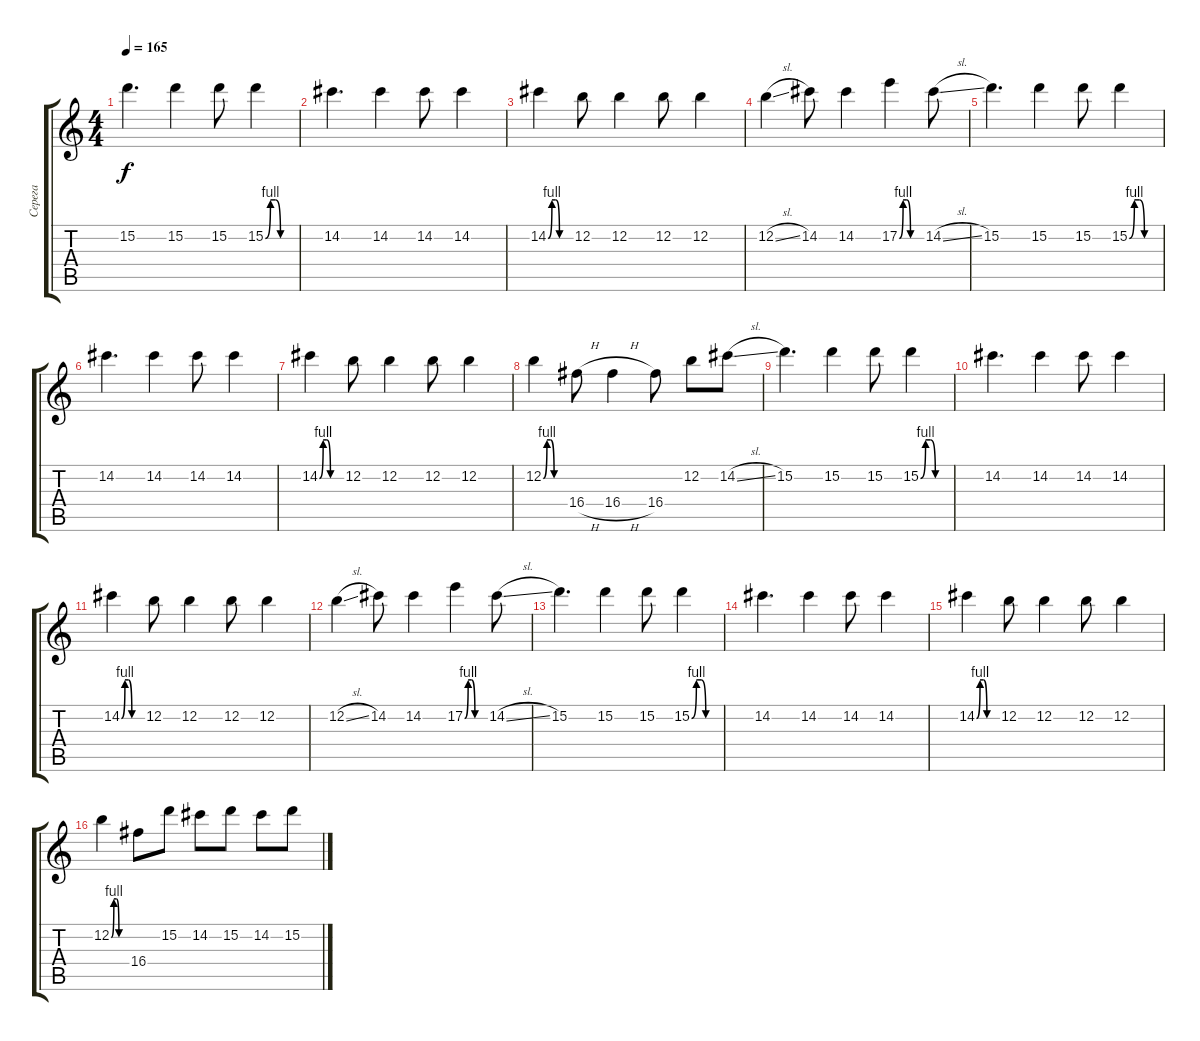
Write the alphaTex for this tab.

\track ("Серега" "Серега") {instrument distortionguitar}
\staff {score tabs}
\tuning (E4 B3 G3 D3 A2 E2) {hide}
\ts (4 4)
\tempo 165
\clef g2
\ks c
15.2.4{d dy f} 15.2.4 15.2.8 15.2{be (custom 0 0 10 4 20 4 30 0 60 0)}.4 |
14.2.4{d} 14.2.4 14.2.8 14.2.4 |
14.2{be (custom 0 0 10 4 20 4 30 0 60 0)}.4 12.2.8 12.2.4 12.2.8 12.2.4 |
12.2{sl}.4 14.2.8 14.2.4 17.2{be (custom 0 0 10 4 20 4 30 0 60 0)}.4 14.2{sl}.8 |
15.2.4{d} 15.2.4 15.2.8 15.2{be (custom 0 0 10 4 20 4 30 0 60 0)}.4 |
14.2.4{d} 14.2.4 14.2.8 14.2.4 |
14.2{be (custom 0 0 10 4 20 4 30 0 60 0)}.4 12.2.8 12.2.4 12.2.8 12.2.4 |
12.2{be (custom 0 0 10 4 20 4 30 0 60 0)}.4 16.4{h}.8 16.4{h}.4 16.4.8 12.2.8 14.2{sl}.8 |
15.2.4{d} 15.2.4 15.2.8 15.2{be (custom 0 0 10 4 20 4 30 0 60 0)}.4 |
14.2.4{d} 14.2.4 14.2.8 14.2.4 |
14.2{be (custom 0 0 10 4 20 4 30 0 60 0)}.4 12.2.8 12.2.4 12.2.8 12.2.4 |
12.2{sl}.4 14.2.8 14.2.4 17.2{be (custom 0 0 10 4 20 4 30 0 60 0)}.4 14.2{sl}.8 |
15.2.4{d} 15.2.4 15.2.8 15.2{be (custom 0 0 10 4 20 4 30 0 60 0)}.4 |
14.2.4{d} 14.2.4 14.2.8 14.2.4 |
14.2{be (custom 0 0 10 4 20 4 30 0 60 0)}.4 12.2.8 12.2.4 12.2.8 12.2.4 |
12.2{be (custom 0 0 10 4 20 4 30 0 60 0)}.4 16.4.8 15.2.8 14.2.8 15.2.8 14.2.8 15.2.8
